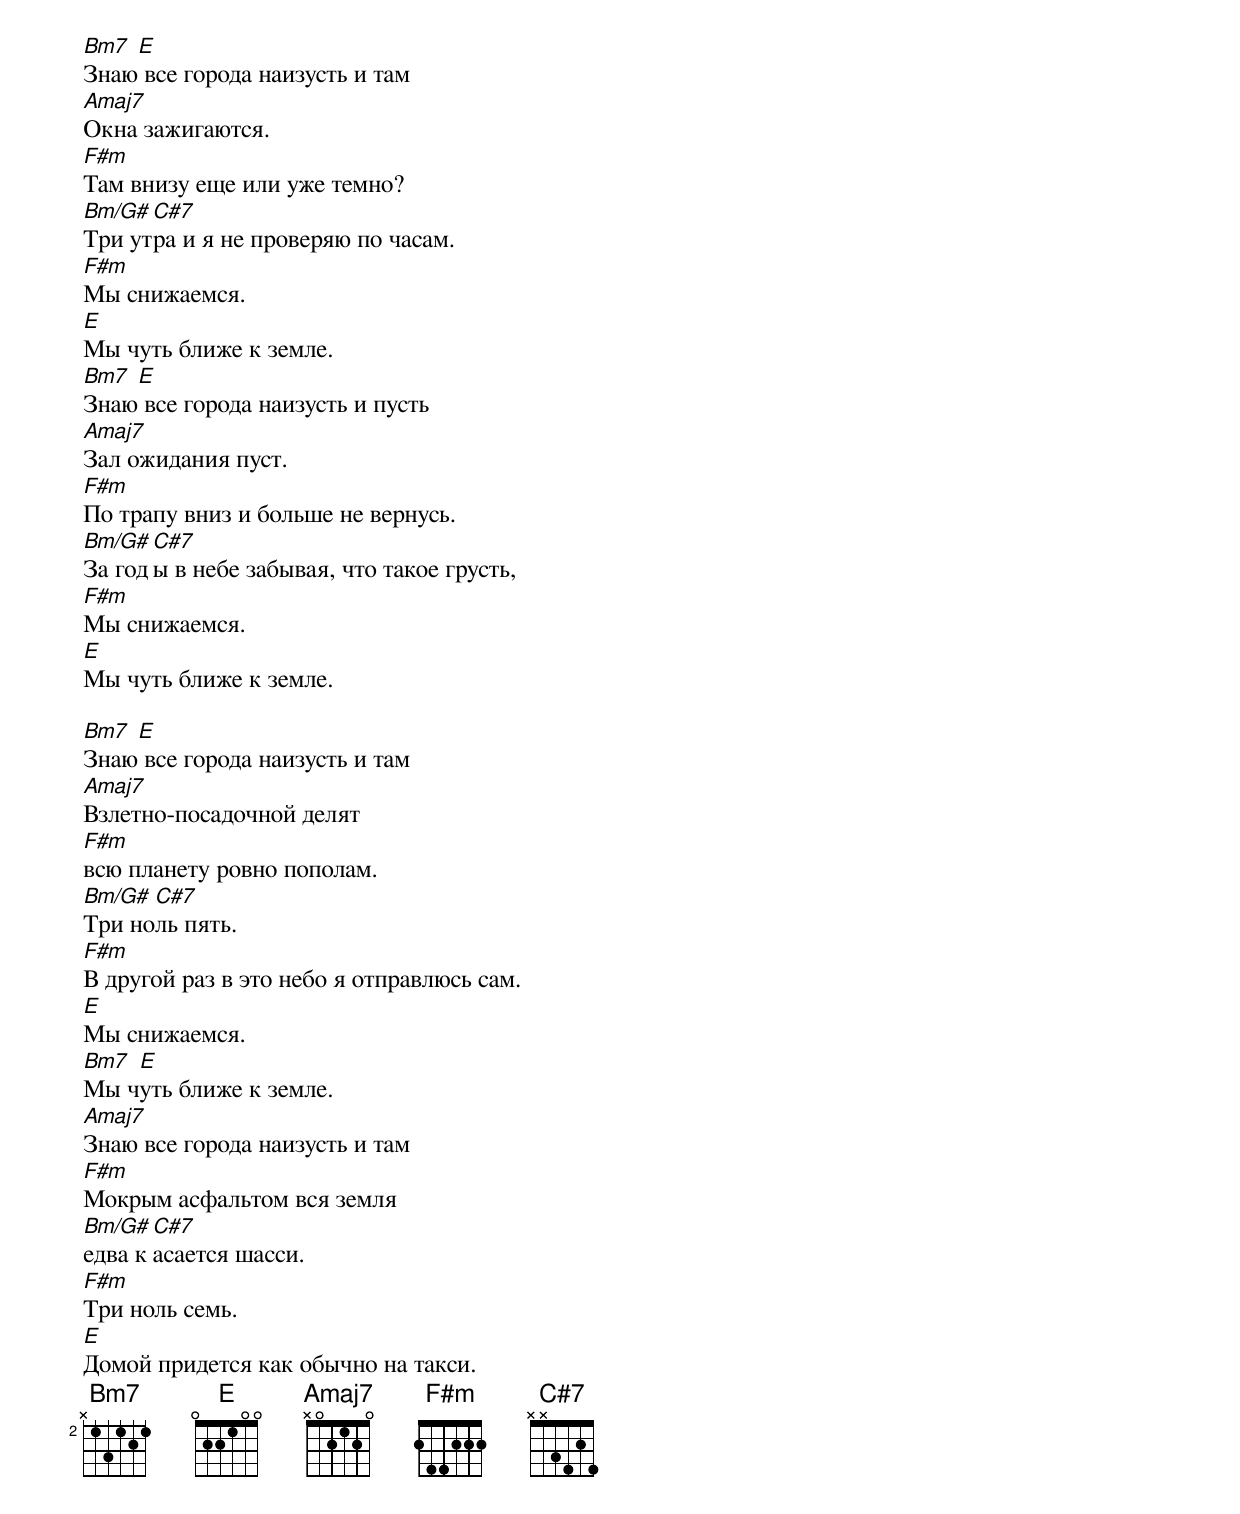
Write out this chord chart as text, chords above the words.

Bm7 E
Знаю все города наизусть и там
Amaj7
Окна зажигаются.
F#m
Там внизу еще или уже темно?
Bm/G# C#7
Три утра и я не проверяю по часам.
F#m
Мы снижаемся.
E
Мы чуть ближе к земле.
Bm7 E
Знаю все города наизусть и пусть
Amaj7
Зал ожидания пуст.
F#m
По трапу вниз и больше не вернусь.
Bm/G# C#7
За годы в небе забывая, что такое грусть,
F#m
Мы снижаемся.
E
Мы чуть ближе к земле.

Bm7 E
Знаю все города наизусть и там
Amaj7
Взлетно-посадочной делят
F#m
всю планету ровно пополам.
Bm/G# C#7
Три ноль пять.
F#m
В другой раз в это небо я отправлюсь сам.
E
Мы снижаемся.
Bm7 E
Мы чуть ближе к земле.
Amaj7
Знаю все города наизусть и там
F#m
Мокрым асфальтом вся земля
Bm/G# C#7
едва касается шасси.
F#m
Три ноль семь.
E
Домой придется как обычно на такси.
